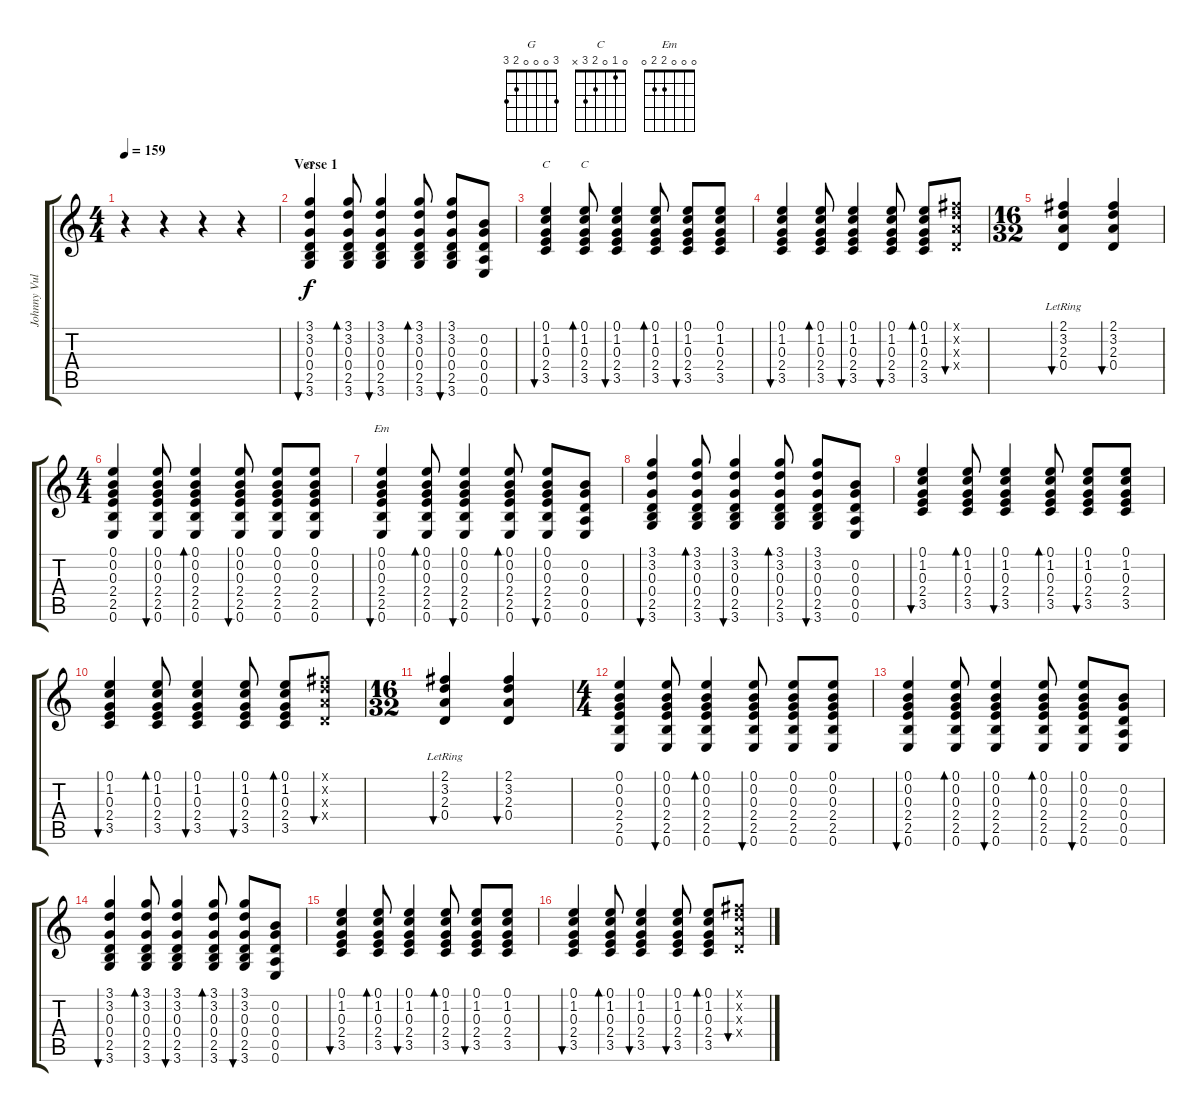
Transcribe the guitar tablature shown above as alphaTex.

\track ("Johnny Vulture (Steel Guitar)" "Johnny Vul") {instrument acousticguitarsteel}
\staff {score tabs}
\tuning (E4 B3 G3 D3 A2 E2) {hide}
\chord ("G" 3 0 0 0 2 3)
\chord ("C" x 1 0 2 3 x)
\chord ("C" 0 1 0 2 3 x)
\chord ("Em" 0 0 0 2 2 0)
\ts (4 4)
\tempo 159
\clef g2
\ks c
r.4{dy f instrument acousticguitarsteel} r.4 r.4 r.4 |
\section ("" "Verse 1")
(3.1 3.2 0.3 0.4 2.5 3.6).4{bu 60 ch "G"} (3.1 3.2 0.3 0.4 2.5 3.6).8{bd 30} (3.1 3.2 0.3 0.4 2.5 3.6).4{bu 30} (3.1 3.2 0.3 0.4 2.5 3.6).8{bd 30} (3.1 3.2 0.3 0.4 2.5 3.6).8{bu 30} (0.2 0.3 0.4 0.5 0.6).8 |
(0.1 1.2 0.3 2.4 3.5).4{bu 30 ch "C"} (0.1 1.2 0.3 2.4 3.5).8{bd 30 ch "C"} (0.1 1.2 0.3 2.4 3.5).4{bu 30} (0.1 1.2 0.3 2.4 3.5).8{bd 30} (0.1 1.2 0.3 2.4 3.5).8{bu 30} (0.1 1.2 0.3 2.4 3.5).8 |
(0.1 1.2 0.3 2.4 3.5).4{bu 30} (0.1 1.2 0.3 2.4 3.5).8{bd 30} (0.1 1.2 0.3 2.4 3.5).4{bu 30} (0.1 1.2 0.3 2.4 3.5).8{bu 30} (0.1 1.2 0.3 2.4 3.5).8{bd 30} (2.1{x} 3.2{x} 2.3{x} 0.4{x}).8{bu 60} |
\ts (16 32)
(2.1 3.2{lr} 2.3{lr} 0.4{lr}).4{bu 30} (2.1 3.2 2.3 0.4).4{bu 30} |
\ts (4 4)
(0.1 0.2 0.3 2.4 2.5 0.6).4 (0.1 0.2 0.3 2.4 2.5 0.6).8{bu 30} (0.1 0.2 0.3 2.4 2.5 0.6).4{bd 30} (0.1 0.2 0.3 2.4 2.5 0.6).8{bu 30} (0.1 0.2 0.3 2.4 2.5 0.6).8 (0.1 0.2 0.3 2.4 2.5 0.6).8 |
(0.1 0.2 0.3 2.4 2.5 0.6).4{bu 30 ch "Em"} (0.1 0.2 0.3 2.4 2.5 0.6).8{bd 30} (0.1 0.2 0.3 2.4 2.5 0.6).4{bu 30} (0.1 0.2 0.3 2.4 2.5 0.6).8{bd 30} (0.1 0.2 0.3 2.4 2.5 0.6).8{bu 30} (0.2 0.3 0.4 0.5 0.6).8 |
(3.1 3.2 0.3 0.4 2.5 3.6).4{bu 60} (3.1 3.2 0.3 0.4 2.5 3.6).8{bd 30} (3.1 3.2 0.3 0.4 2.5 3.6).4{bu 30} (3.1 3.2 0.3 0.4 2.5 3.6).8{bd 30} (3.1 3.2 0.3 0.4 2.5 3.6).8{bu 30} (0.2 0.3 0.4 0.5 0.6).8 |
(0.1 1.2 0.3 2.4 3.5).4{bu 30} (0.1 1.2 0.3 2.4 3.5).8{bd 30} (0.1 1.2 0.3 2.4 3.5).4{bu 30} (0.1 1.2 0.3 2.4 3.5).8{bd 30} (0.1 1.2 0.3 2.4 3.5).8{bu 30} (0.1 1.2 0.3 2.4 3.5).8 |
(0.1 1.2 0.3 2.4 3.5).4{bu 30} (0.1 1.2 0.3 2.4 3.5).8{bd 30} (0.1 1.2 0.3 2.4 3.5).4{bu 30} (0.1 1.2 0.3 2.4 3.5).8{bu 30} (0.1 1.2 0.3 2.4 3.5).8{bd 30} (2.1{x} 3.2{x} 2.3{x} 0.4{x}).8{bu 60} |
\ts (16 32)
(2.1 3.2{lr} 2.3{lr} 0.4{lr}).4{bu 30} (2.1 3.2 2.3 0.4).4{bu 30} |
\ts (4 4)
(0.1 0.2 0.3 2.4 2.5 0.6).4 (0.1 0.2 0.3 2.4 2.5 0.6).8{bu 30} (0.1 0.2 0.3 2.4 2.5 0.6).4{bd 30} (0.1 0.2 0.3 2.4 2.5 0.6).8{bu 30} (0.1 0.2 0.3 2.4 2.5 0.6).8 (0.1 0.2 0.3 2.4 2.5 0.6).8 |
(0.1 0.2 0.3 2.4 2.5 0.6).4{bu 30} (0.1 0.2 0.3 2.4 2.5 0.6).8{bd 30} (0.1 0.2 0.3 2.4 2.5 0.6).4{bu 30} (0.1 0.2 0.3 2.4 2.5 0.6).8{bd 30} (0.1 0.2 0.3 2.4 2.5 0.6).8{bu 30} (0.2 0.3 0.4 0.5 0.6).8 |
(3.1 3.2 0.3 0.4 2.5 3.6).4{bu 60} (3.1 3.2 0.3 0.4 2.5 3.6).8{bd 30} (3.1 3.2 0.3 0.4 2.5 3.6).4{bu 30} (3.1 3.2 0.3 0.4 2.5 3.6).8{bd 30} (3.1 3.2 0.3 0.4 2.5 3.6).8{bu 30} (0.2 0.3 0.4 0.5 0.6).8 |
(0.1 1.2 0.3 2.4 3.5).4{bu 30} (0.1 1.2 0.3 2.4 3.5).8{bd 30} (0.1 1.2 0.3 2.4 3.5).4{bu 30} (0.1 1.2 0.3 2.4 3.5).8{bd 30} (0.1 1.2 0.3 2.4 3.5).8{bu 30} (0.1 1.2 0.3 2.4 3.5).8 |
(0.1 1.2 0.3 2.4 3.5).4{bu 30} (0.1 1.2 0.3 2.4 3.5).8{bd 30} (0.1 1.2 0.3 2.4 3.5).4{bu 30} (0.1 1.2 0.3 2.4 3.5).8{bu 30} (0.1 1.2 0.3 2.4 3.5).8{bd 30} (2.1{x} 3.2{x} 2.3{x} 0.4{x}).8{bu 60}
